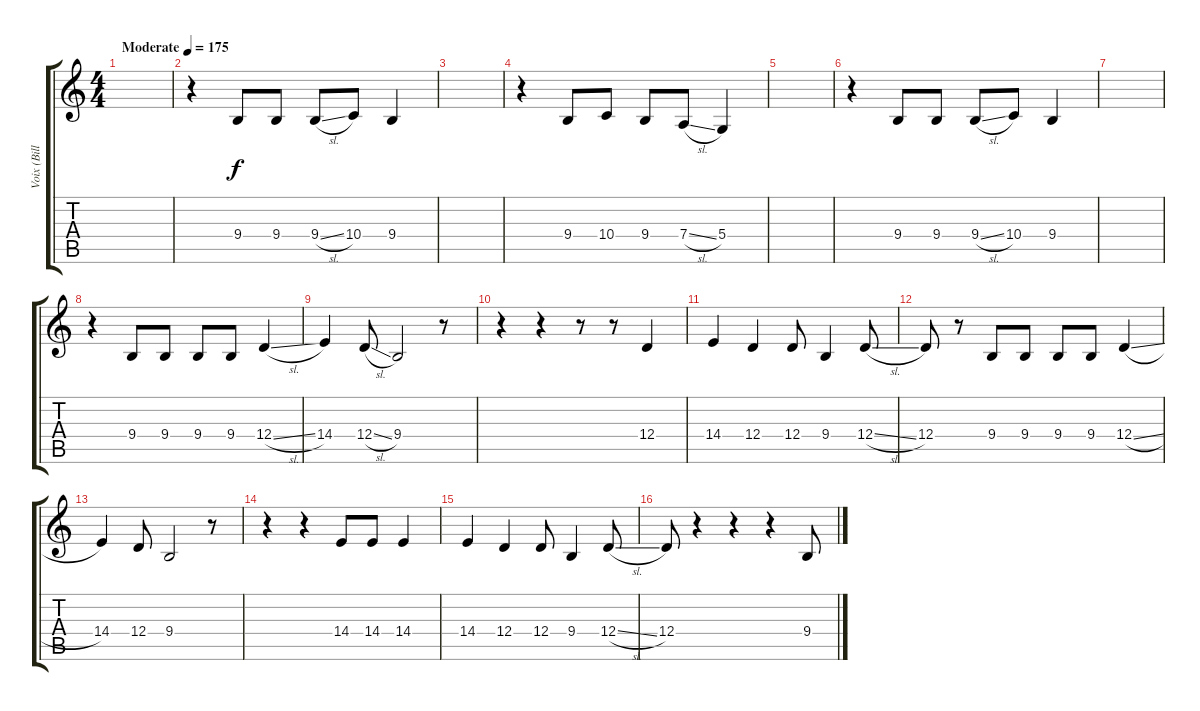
\track ("Voix (Billie Joe Armstorng)" "Voix (Bill") {instrument trumpet}
\staff {score tabs}
\tuning (E4 B3 G3 D3 A2 E2) {hide}
\ts (4 4)
\tempo (175 "Moderate")
\clef g2
\ks c
|
r.4 9.4.8 9.4.8 9.4{sl}.8 10.4.8 9.4.4 |
|
r.4 9.4.8 10.4.8 9.4.8 7.4{sl}.8 5.4.4 |
|
r.4 9.4.8 9.4.8 9.4{sl}.8 10.4.8 9.4.4 |
|
r.4 9.4.8 9.4.8 9.4.8 9.4.8 12.4{sl}.4 |
14.4.4 12.4{sl}.8 9.4.2 r.8 |
r.4 r.4 r.8 r.8 12.4.4 |
14.4.4 12.4.4 12.4.8 9.4.4 12.4{sl}.8 |
12.4.8 r.8 9.4.8 9.4.8 9.4.8 9.4.8 12.4{sl}.4 |
14.4.4 12.4.8 9.4.2 r.8 |
r.4 r.4 14.4.8 14.4.8 14.4.4 |
14.4.4 12.4.4 12.4.8 9.4.4 12.4{sl}.8 |
12.4.8 r.4 r.4 r.4 9.4.8
